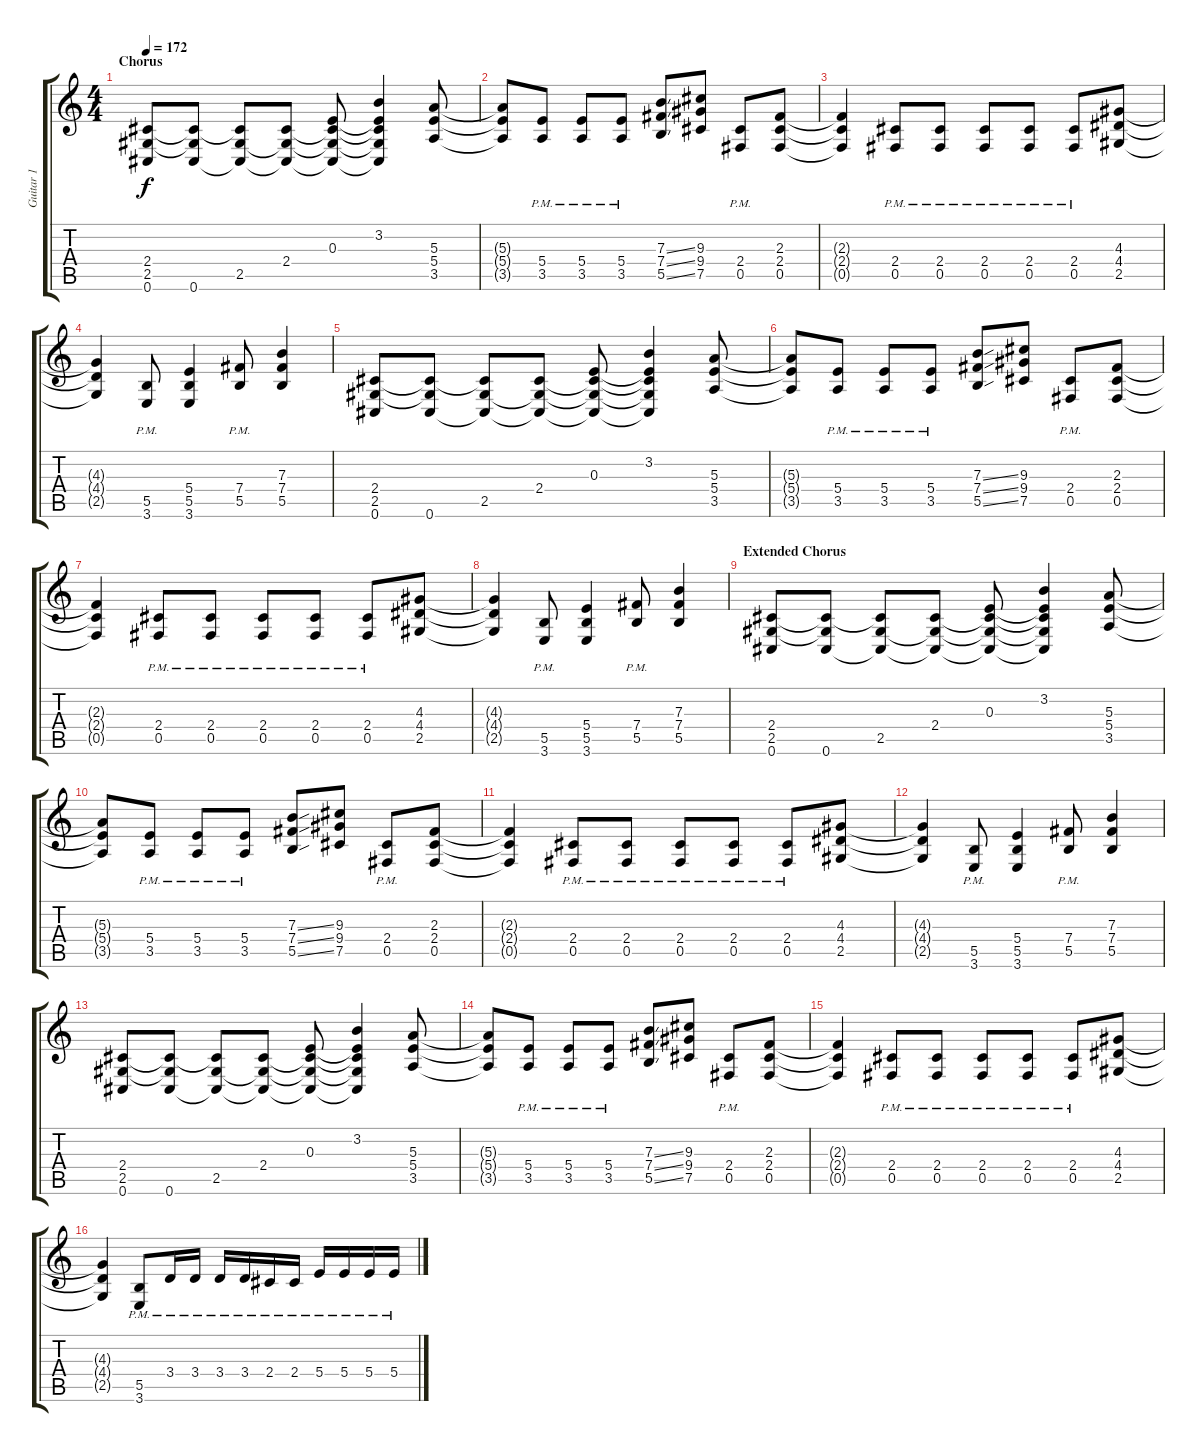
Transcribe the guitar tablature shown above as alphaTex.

\track ("Guitar 1" "Guitar 1") {instrument distortionguitar}
\staff {score tabs}
\tuning (Db4 Ab3 E3 B2 Gb2 Db2) {hide}
\ts (4 4)
\section ("" "Chorus")
\tempo 172
\clef g2
\ks c
(2.4 2.5 0.6).8{dy f} (2.4{t} 2.5{t} 0.6).8 (2.4{t} 2.5 0.6{t}).8 (2.4 2.5{t} 0.6{t}).8 (0.3 2.4{t} 2.5{t} 0.6{t}).8 (3.2 0.3{t} 2.4{t} 2.5{t} 0.6{t}).4 (5.3 5.4 3.5).8 |
(5.3{t} 5.4{t} 3.5{t}).8 (5.4{pm} 3.5{pm}).8 (5.4{pm} 3.5{pm}).8 (5.4{pm} 3.5{pm}).8 (7.3{ss} 7.4{ss} 5.5{ss}).8 (9.3 9.4 7.5).8 (2.4{pm} 0.5{pm}).8 (2.3 2.4 0.5).8 |
(2.3{t} 2.4{t} 0.5{t}).4 (2.4{pm} 0.5{pm}).8 (2.4{pm} 0.5{pm}).8 (2.4{pm} 0.5{pm}).8 (2.4{pm} 0.5{pm}).8 (2.4{pm} 0.5{pm}).8 (4.3 4.4 2.5).8 |
(4.3{t} 4.4{t} 2.5{t}).4 (5.5{pm} 3.6{pm}).8 (5.4 5.5 3.6).4 (7.4{pm} 5.5{pm}).8 (7.3 7.4 5.5).4 |
(2.4 2.5 0.6).8 (2.4{t} 2.5{t} 0.6).8 (2.4{t} 2.5 0.6{t}).8 (2.4 2.5{t} 0.6{t}).8 (0.3 2.4{t} 2.5{t} 0.6{t}).8 (3.2 0.3{t} 2.4{t} 2.5{t} 0.6{t}).4 (5.3 5.4 3.5).8 |
(5.3{t} 5.4{t} 3.5{t}).8 (5.4{pm} 3.5{pm}).8 (5.4{pm} 3.5{pm}).8 (5.4{pm} 3.5{pm}).8 (7.3{ss} 7.4{ss} 5.5{ss}).8 (9.3 9.4 7.5).8 (2.4{pm} 0.5{pm}).8 (2.3 2.4 0.5).8 |
(2.3{t} 2.4{t} 0.5{t}).4 (2.4{pm} 0.5{pm}).8 (2.4{pm} 0.5{pm}).8 (2.4{pm} 0.5{pm}).8 (2.4{pm} 0.5{pm}).8 (2.4{pm} 0.5{pm}).8 (4.3 4.4 2.5).8 |
(4.3{t} 4.4{t} 2.5{t}).4 (5.5{pm} 3.6{pm}).8 (5.4 5.5 3.6).4 (7.4{pm} 5.5{pm}).8 (7.3 7.4 5.5).4 |
\section ("" "Extended Chorus")
(2.4 2.5 0.6).8 (2.4{t} 2.5{t} 0.6).8 (2.4{t} 2.5 0.6{t}).8 (2.4 2.5{t} 0.6{t}).8 (0.3 2.4{t} 2.5{t} 0.6{t}).8 (3.2 0.3{t} 2.4{t} 2.5{t} 0.6{t}).4 (5.3 5.4 3.5).8 |
(5.3{t} 5.4{t} 3.5{t}).8 (5.4{pm} 3.5{pm}).8 (5.4{pm} 3.5{pm}).8 (5.4{pm} 3.5{pm}).8 (7.3{ss} 7.4{ss} 5.5{ss}).8 (9.3 9.4 7.5).8 (2.4{pm} 0.5{pm}).8 (2.3 2.4 0.5).8 |
(2.3{t} 2.4{t} 0.5{t}).4 (2.4{pm} 0.5{pm}).8 (2.4{pm} 0.5{pm}).8 (2.4{pm} 0.5{pm}).8 (2.4{pm} 0.5{pm}).8 (2.4{pm} 0.5{pm}).8 (4.3 4.4 2.5).8 |
(4.3{t} 4.4{t} 2.5{t}).4 (5.5{pm} 3.6{pm}).8 (5.4 5.5 3.6).4 (7.4{pm} 5.5{pm}).8 (7.3 7.4 5.5).4 |
(2.4 2.5 0.6).8 (2.4{t} 2.5{t} 0.6).8 (2.4{t} 2.5 0.6{t}).8 (2.4 2.5{t} 0.6{t}).8 (0.3 2.4{t} 2.5{t} 0.6{t}).8 (3.2 0.3{t} 2.4{t} 2.5{t} 0.6{t}).4 (5.3 5.4 3.5).8 |
(5.3{t} 5.4{t} 3.5{t}).8 (5.4{pm} 3.5{pm}).8 (5.4{pm} 3.5{pm}).8 (5.4{pm} 3.5{pm}).8 (7.3{ss} 7.4{ss} 5.5{ss}).8 (9.3 9.4 7.5).8 (2.4{pm} 0.5{pm}).8 (2.3 2.4 0.5).8 |
(2.3{t} 2.4{t} 0.5{t}).4 (2.4{pm} 0.5{pm}).8 (2.4{pm} 0.5{pm}).8 (2.4{pm} 0.5{pm}).8 (2.4{pm} 0.5{pm}).8 (2.4{pm} 0.5{pm}).8 (4.3 4.4 2.5).8 |
(4.3{t} 4.4{t} 2.5{t}).4 (5.5{pm} 3.6{pm}).8 3.4{pm}.16 3.4{pm}.16 3.4{pm}.16 3.4{pm}.16 2.4{pm}.16 2.4{pm}.16 5.4{pm}.16 5.4{pm}.16 5.4{pm}.16 5.4{pm}.16
